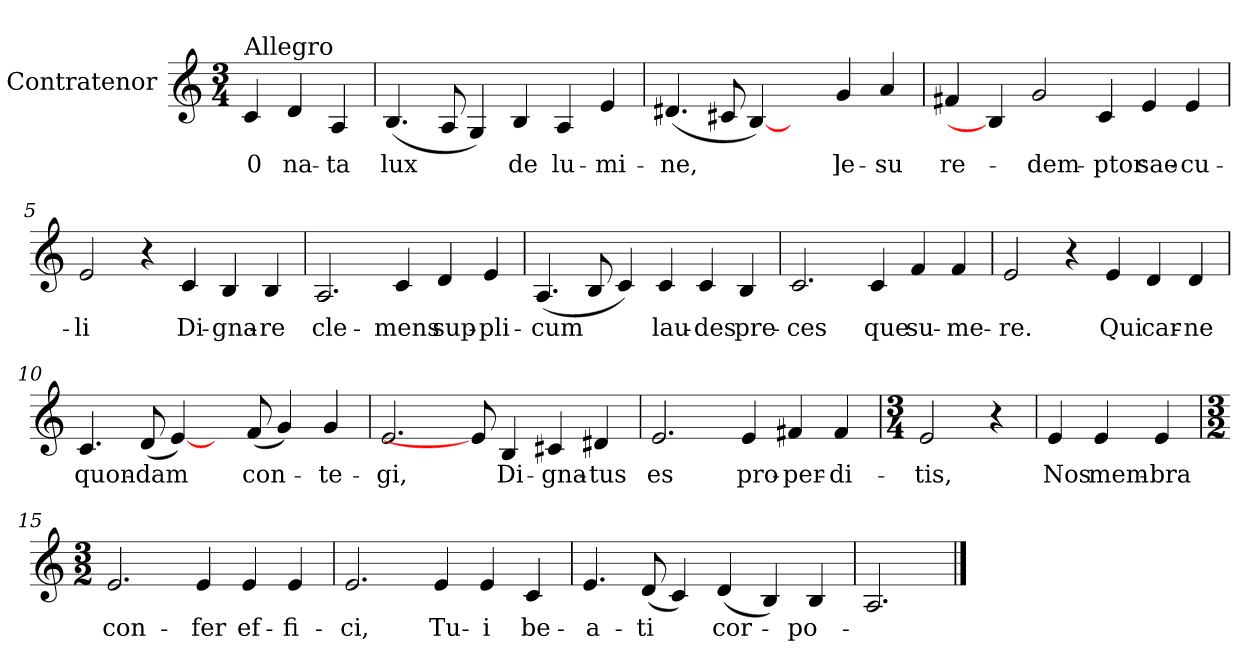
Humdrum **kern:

**kern	**text
*part1	*part1
*staff1	*staff1
*I"Contratenor	*
*k[]	*
*C:	*
*M3/4	*
=1	=1
!LO:TX:a:t=Allegro	!
4c/	0
4d/	na-
4A/	-ta
=2	=2
(4.B/	lux
8A/	.
4G/)	.
4B/	de
4A/	lu-
4e/	-mi-
=3	=3
(4.d#X/	-ne,
8c#X/	.
[4B/)	.
4ryy	.
4g/	]e-
4a/	-su
=4	=4
4f#X/	re-
4B/]	.
2g/	-dem-
4c/	-ptor
4e/	sae-
4e/	-cu-
=5	=5
2e/	-li
4r	.
4c/	Di-
4B/	-gna-
4B/	-re
!!LO:LB:g=z
=6	=6
2.A/	cle-
4c/	-mens
4d/	sup-
4e/	-pli-
=7	=7
(4.A/	-cum
8B/	.
4c/)	.
4c/	lau-
4c/	-des
4B/	pre-
=8	=8
2.c/	-ces
4c/	que
4f/	su-
4f/	-me-
=9	=9
2e/	-re.
4r	.
4e/	Qui
4d/	car-
4d/	-ne
=10	=10
4.c/	quon-
(8d/	-dam
[4e/)	.
8ryy	.
(8f/	con-
4g/)	.
4g/	-te-
!!LO:LB:g=z
=11	=11
2.e/	-gi,
8e/]	.
4B/	Di-
4c#X/	-gna-
4d#X/	-tus
=12	=12
2.e/	es
4e/	pro-
4f#X/	-per-
4f#/	-di-
=13	=13
*M3/4	*
2e/	-tis,
4r	.
=14	=14
4e/	Nos
4e/	mem-
4e/	-bra
=15	=15
*M3/2	*
2.e/	con-
4e/	-fer
4e/	ef-
4e/	-fi-
=16	=16
2.e/	-ci,
4e/	Tu-
4e/	-i
4c/	be-
=17	=17
4.e/	-a-
(8d/	-ti
4c/)	.
(4d/	cor-
4B/)	.
4B/	-po-
!!LO:LB:g=z
=18	=18
2.A/	.
==	==
*-	*-
